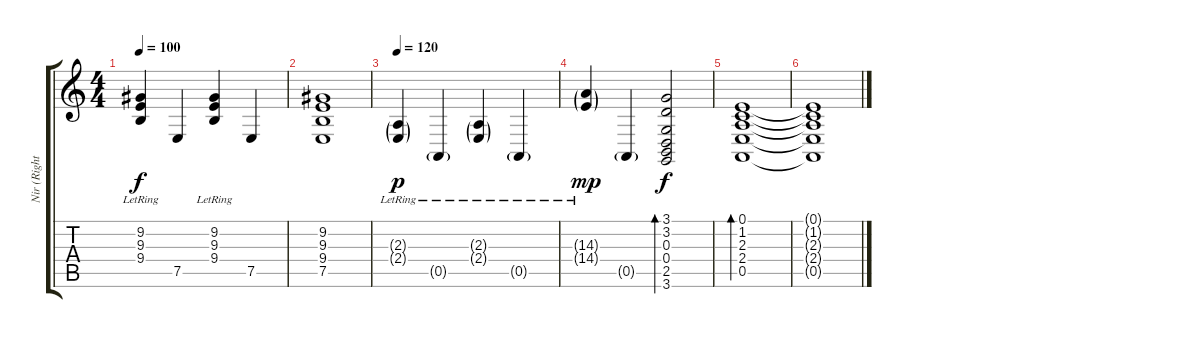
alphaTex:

\track ("Nir (Right Hand)" "Nir (Right") {instrument brightacousticpiano}
\staff {score tabs}
\tuning (E4 B3 G3 D3 A2 E2) {hide}
\ts (4 4)
\tempo 100
\clef g2
\ks c
(9.2{lr} 9.3{lr} 9.4{lr}).4{dy f} 7.5.4 (9.2{lr} 9.3{lr} 9.4{lr}).4 7.5.4 |
(9.2 9.3 9.4 7.5).1 |
\tempo 120
(2.3{g lr} 2.4{g lr}).4{dy p} 0.5{g lr}.4 (2.3{g lr} 2.4{g lr}).4 0.5{g lr}.4 |
(14.3{g lr} 14.4{g lr}).4{dy mp} 0.5{g}.4 (3.1 3.2 0.3 0.4 2.5 3.6).2{bd 240 dy f} |
(0.1 1.2 2.3 2.4 0.5).1{bd 240} |
(0.1{t} 1.2{t} 2.3{t} 2.4{t} 0.5{t}).1
